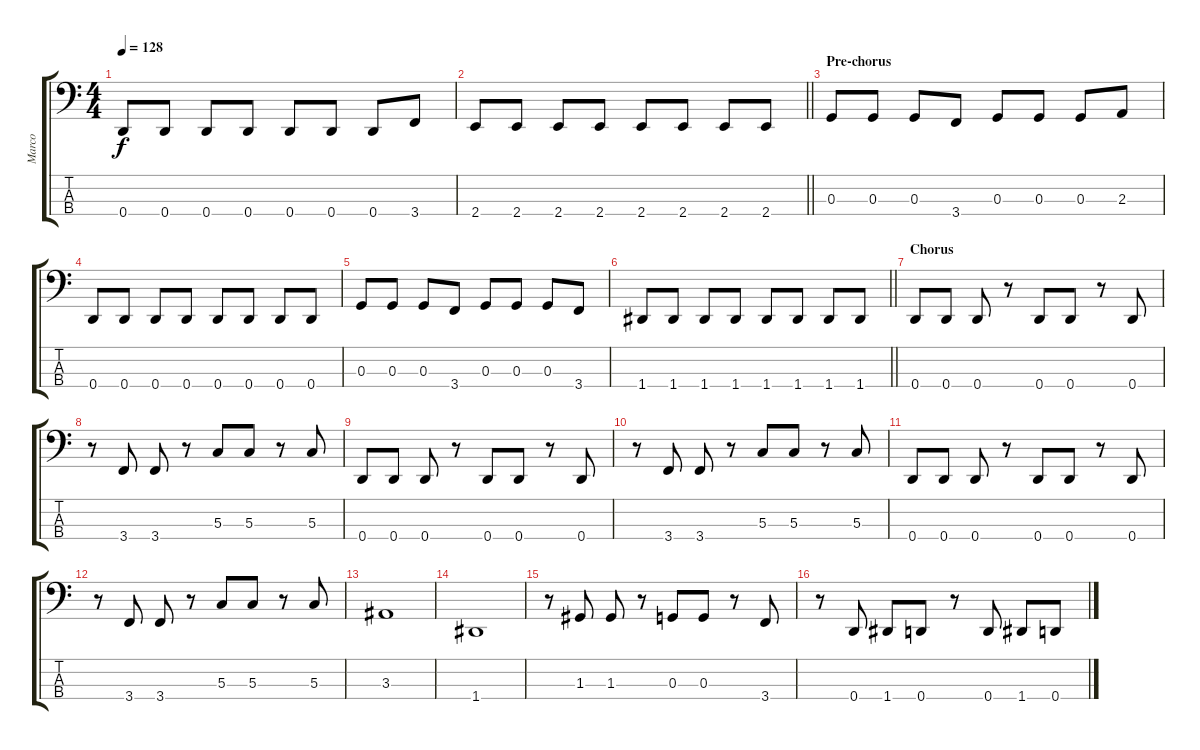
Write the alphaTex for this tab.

\track ("Marco" "Marco") {instrument electricbassfinger}
\staff {score tabs}
\tuning (F2 C2 G1 D1) {hide}
\ts (4 4)
\tempo 128
\clef f4
\ks c
0.4.8{dy f} 0.4.8 0.4.8 0.4.8 0.4.8 0.4.8 0.4.8 3.4.8 |
\barLineRight lightlight
2.4.8 2.4.8 2.4.8 2.4.8 2.4.8 2.4.8 2.4.8 2.4.8 |
\section ("" "Pre-chorus")
0.3.8 0.3.8 0.3.8 3.4.8 0.3.8 0.3.8 0.3.8 2.3.8 |
0.4.8 0.4.8 0.4.8 0.4.8 0.4.8 0.4.8 0.4.8 0.4.8 |
0.3.8 0.3.8 0.3.8 3.4.8 0.3.8 0.3.8 0.3.8 3.4.8 |
\barLineRight lightlight
1.4.8 1.4.8 1.4.8 1.4.8 1.4.8 1.4.8 1.4.8 1.4.8 |
\section ("" "Chorus")
0.4.8 0.4.8 0.4.8 r.8 0.4.8 0.4.8 r.8 0.4.8 |
r.8 3.4.8 3.4.8 r.8 5.3.8 5.3.8 r.8 5.3.8 |
0.4.8 0.4.8 0.4.8 r.8 0.4.8 0.4.8 r.8 0.4.8 |
r.8 3.4.8 3.4.8 r.8 5.3.8 5.3.8 r.8 5.3.8 |
0.4.8 0.4.8 0.4.8 r.8 0.4.8 0.4.8 r.8 0.4.8 |
r.8 3.4.8 3.4.8 r.8 5.3.8 5.3.8 r.8 5.3.8 |
3.3.1 |
1.4.1 |
r.8 1.3.8 1.3.8 r.8 0.3.8 0.3.8 r.8 3.4.8 |
r.8 0.4.8 1.4.8 0.4.8 r.8 0.4.8 1.4.8 0.4.8
